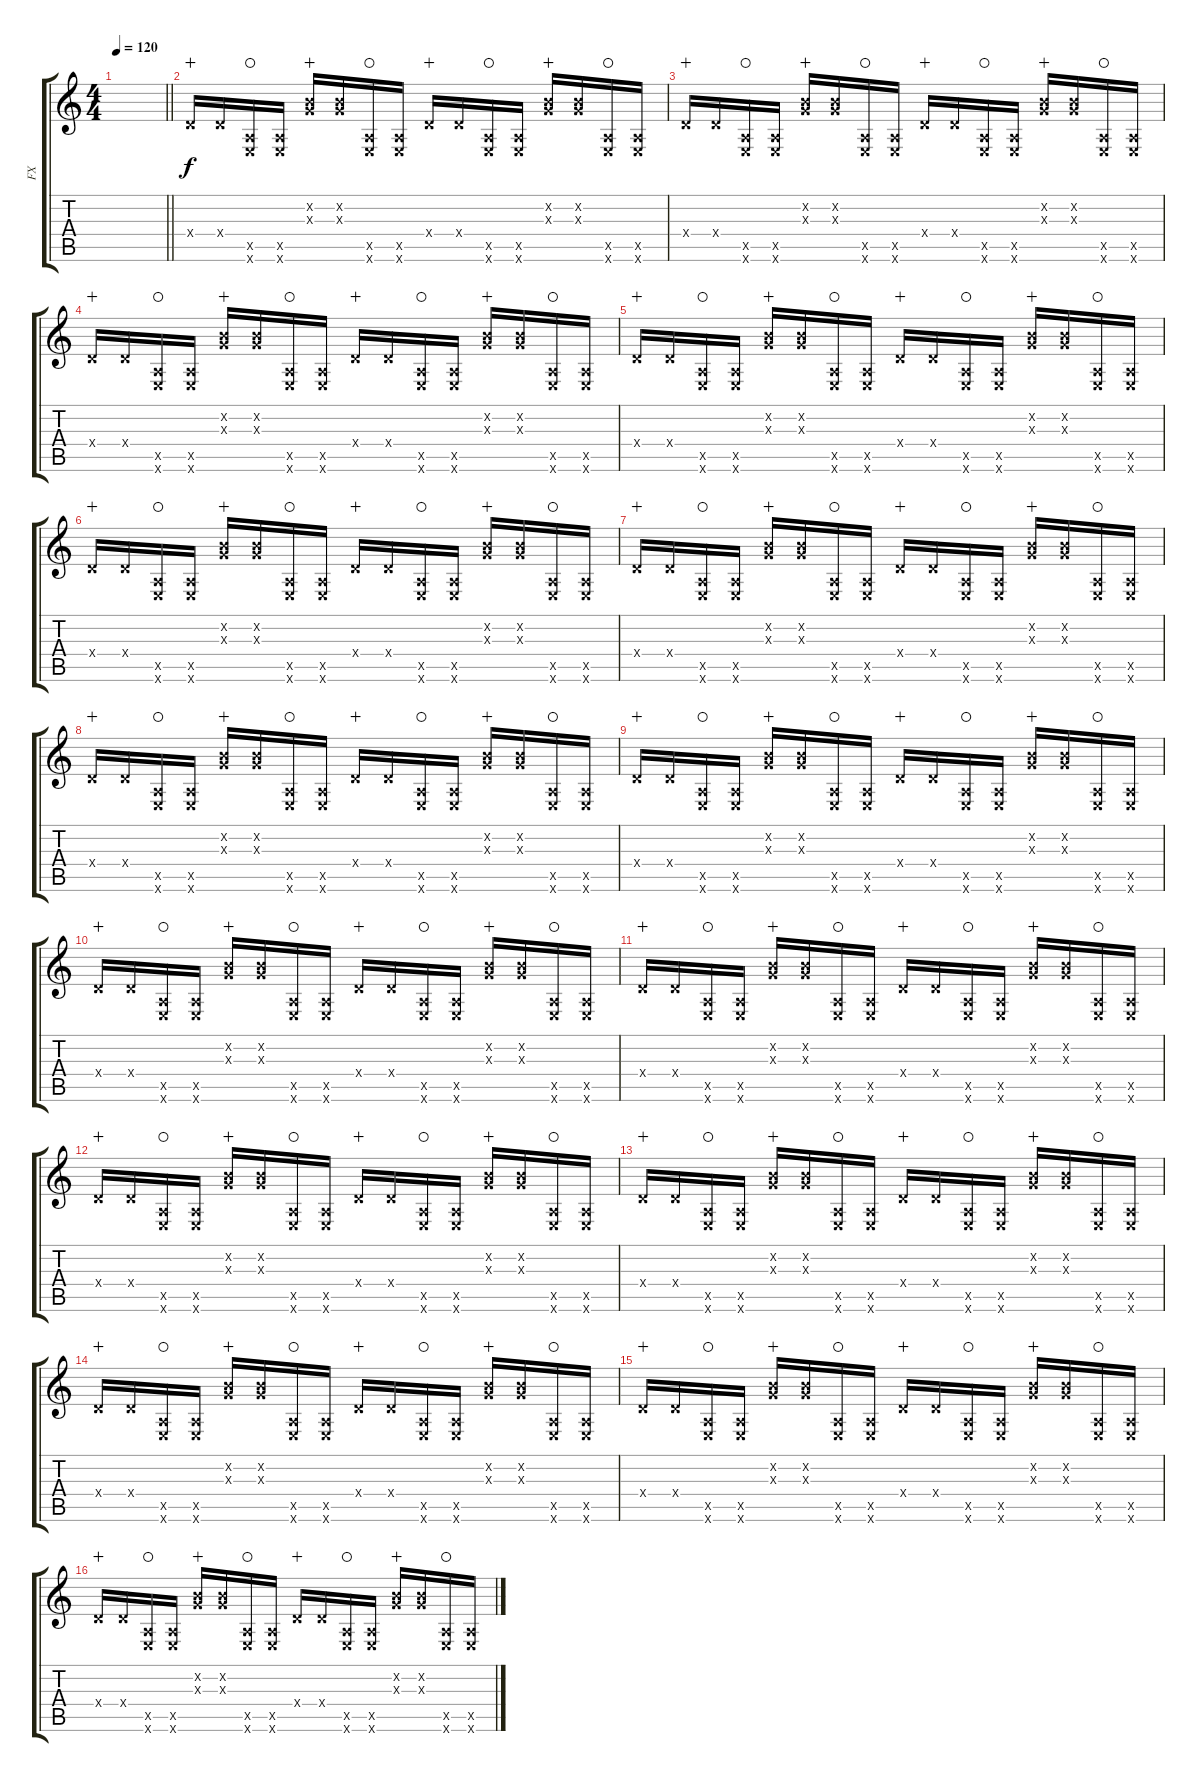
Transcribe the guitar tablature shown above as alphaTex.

\track ("FX" "FX") {instrument distortionguitar}
\staff {score tabs}
\tuning (E4 B3 G3 D3 A2 E2) {hide}
\ts (4 4)
\tempo 120
\clef g2
\barLineRight lightlight
\ks c
|
0.4{x}.16{wahc} 0.4{x}.16 (0.5{x} 0.6{x}).16{waho} (0.5{x} 0.6{x}).16 (0.2{x} 0.3{x}).16{wahc} (0.2{x} 0.3{x}).16 (0.5{x} 0.6{x}).16{waho} (0.5{x} 0.6{x}).16 0.4{x}.16{wahc} 0.4{x}.16 (0.5{x} 0.6{x}).16{waho} (0.5{x} 0.6{x}).16 (0.2{x} 0.3{x}).16{wahc} (0.2{x} 0.3{x}).16 (0.5{x} 0.6{x}).16{waho} (0.5{x} 0.6{x}).16 |
0.4{x}.16{wahc} 0.4{x}.16 (0.5{x} 0.6{x}).16{waho} (0.5{x} 0.6{x}).16 (0.2{x} 0.3{x}).16{wahc} (0.2{x} 0.3{x}).16 (0.5{x} 0.6{x}).16{waho} (0.5{x} 0.6{x}).16 0.4{x}.16{wahc} 0.4{x}.16 (0.5{x} 0.6{x}).16{waho} (0.5{x} 0.6{x}).16 (0.2{x} 0.3{x}).16{wahc} (0.2{x} 0.3{x}).16 (0.5{x} 0.6{x}).16{waho} (0.5{x} 0.6{x}).16 |
0.4{x}.16{wahc} 0.4{x}.16 (0.5{x} 0.6{x}).16{waho} (0.5{x} 0.6{x}).16 (0.2{x} 0.3{x}).16{wahc} (0.2{x} 0.3{x}).16 (0.5{x} 0.6{x}).16{waho} (0.5{x} 0.6{x}).16 0.4{x}.16{wahc} 0.4{x}.16 (0.5{x} 0.6{x}).16{waho} (0.5{x} 0.6{x}).16 (0.2{x} 0.3{x}).16{wahc} (0.2{x} 0.3{x}).16 (0.5{x} 0.6{x}).16{waho} (0.5{x} 0.6{x}).16 |
0.4{x}.16{wahc} 0.4{x}.16 (0.5{x} 0.6{x}).16{waho} (0.5{x} 0.6{x}).16 (0.2{x} 0.3{x}).16{wahc} (0.2{x} 0.3{x}).16 (0.5{x} 0.6{x}).16{waho} (0.5{x} 0.6{x}).16 0.4{x}.16{wahc} 0.4{x}.16 (0.5{x} 0.6{x}).16{waho} (0.5{x} 0.6{x}).16 (0.2{x} 0.3{x}).16{wahc} (0.2{x} 0.3{x}).16 (0.5{x} 0.6{x}).16{waho} (0.5{x} 0.6{x}).16 |
0.4{x}.16{wahc} 0.4{x}.16 (0.5{x} 0.6{x}).16{waho} (0.5{x} 0.6{x}).16 (0.2{x} 0.3{x}).16{wahc} (0.2{x} 0.3{x}).16 (0.5{x} 0.6{x}).16{waho} (0.5{x} 0.6{x}).16 0.4{x}.16{wahc} 0.4{x}.16 (0.5{x} 0.6{x}).16{waho} (0.5{x} 0.6{x}).16 (0.2{x} 0.3{x}).16{wahc} (0.2{x} 0.3{x}).16 (0.5{x} 0.6{x}).16{waho} (0.5{x} 0.6{x}).16 |
0.4{x}.16{wahc} 0.4{x}.16 (0.5{x} 0.6{x}).16{waho} (0.5{x} 0.6{x}).16 (0.2{x} 0.3{x}).16{wahc} (0.2{x} 0.3{x}).16 (0.5{x} 0.6{x}).16{waho} (0.5{x} 0.6{x}).16 0.4{x}.16{wahc} 0.4{x}.16 (0.5{x} 0.6{x}).16{waho} (0.5{x} 0.6{x}).16 (0.2{x} 0.3{x}).16{wahc} (0.2{x} 0.3{x}).16 (0.5{x} 0.6{x}).16{waho} (0.5{x} 0.6{x}).16 |
0.4{x}.16{wahc} 0.4{x}.16 (0.5{x} 0.6{x}).16{waho} (0.5{x} 0.6{x}).16 (0.2{x} 0.3{x}).16{wahc} (0.2{x} 0.3{x}).16 (0.5{x} 0.6{x}).16{waho} (0.5{x} 0.6{x}).16 0.4{x}.16{wahc} 0.4{x}.16 (0.5{x} 0.6{x}).16{waho} (0.5{x} 0.6{x}).16 (0.2{x} 0.3{x}).16{wahc} (0.2{x} 0.3{x}).16 (0.5{x} 0.6{x}).16{waho} (0.5{x} 0.6{x}).16 |
0.4{x}.16{wahc} 0.4{x}.16 (0.5{x} 0.6{x}).16{waho} (0.5{x} 0.6{x}).16 (0.2{x} 0.3{x}).16{wahc} (0.2{x} 0.3{x}).16 (0.5{x} 0.6{x}).16{waho} (0.5{x} 0.6{x}).16 0.4{x}.16{wahc} 0.4{x}.16 (0.5{x} 0.6{x}).16{waho} (0.5{x} 0.6{x}).16 (0.2{x} 0.3{x}).16{wahc} (0.2{x} 0.3{x}).16 (0.5{x} 0.6{x}).16{waho} (0.5{x} 0.6{x}).16 |
0.4{x}.16{wahc} 0.4{x}.16 (0.5{x} 0.6{x}).16{waho} (0.5{x} 0.6{x}).16 (0.2{x} 0.3{x}).16{wahc} (0.2{x} 0.3{x}).16 (0.5{x} 0.6{x}).16{waho} (0.5{x} 0.6{x}).16 0.4{x}.16{wahc} 0.4{x}.16 (0.5{x} 0.6{x}).16{waho} (0.5{x} 0.6{x}).16 (0.2{x} 0.3{x}).16{wahc} (0.2{x} 0.3{x}).16 (0.5{x} 0.6{x}).16{waho} (0.5{x} 0.6{x}).16 |
0.4{x}.16{wahc} 0.4{x}.16 (0.5{x} 0.6{x}).16{waho} (0.5{x} 0.6{x}).16 (0.2{x} 0.3{x}).16{wahc} (0.2{x} 0.3{x}).16 (0.5{x} 0.6{x}).16{waho} (0.5{x} 0.6{x}).16 0.4{x}.16{wahc} 0.4{x}.16 (0.5{x} 0.6{x}).16{waho} (0.5{x} 0.6{x}).16 (0.2{x} 0.3{x}).16{wahc} (0.2{x} 0.3{x}).16 (0.5{x} 0.6{x}).16{waho} (0.5{x} 0.6{x}).16 |
0.4{x}.16{wahc} 0.4{x}.16 (0.5{x} 0.6{x}).16{waho} (0.5{x} 0.6{x}).16 (0.2{x} 0.3{x}).16{wahc} (0.2{x} 0.3{x}).16 (0.5{x} 0.6{x}).16{waho} (0.5{x} 0.6{x}).16 0.4{x}.16{wahc} 0.4{x}.16 (0.5{x} 0.6{x}).16{waho} (0.5{x} 0.6{x}).16 (0.2{x} 0.3{x}).16{wahc} (0.2{x} 0.3{x}).16 (0.5{x} 0.6{x}).16{waho} (0.5{x} 0.6{x}).16 |
0.4{x}.16{wahc} 0.4{x}.16 (0.5{x} 0.6{x}).16{waho} (0.5{x} 0.6{x}).16 (0.2{x} 0.3{x}).16{wahc} (0.2{x} 0.3{x}).16 (0.5{x} 0.6{x}).16{waho} (0.5{x} 0.6{x}).16 0.4{x}.16{wahc} 0.4{x}.16 (0.5{x} 0.6{x}).16{waho} (0.5{x} 0.6{x}).16 (0.2{x} 0.3{x}).16{wahc} (0.2{x} 0.3{x}).16 (0.5{x} 0.6{x}).16{waho} (0.5{x} 0.6{x}).16 |
0.4{x}.16{wahc} 0.4{x}.16 (0.5{x} 0.6{x}).16{waho} (0.5{x} 0.6{x}).16 (0.2{x} 0.3{x}).16{wahc} (0.2{x} 0.3{x}).16 (0.5{x} 0.6{x}).16{waho} (0.5{x} 0.6{x}).16 0.4{x}.16{wahc} 0.4{x}.16 (0.5{x} 0.6{x}).16{waho} (0.5{x} 0.6{x}).16 (0.2{x} 0.3{x}).16{wahc} (0.2{x} 0.3{x}).16 (0.5{x} 0.6{x}).16{waho} (0.5{x} 0.6{x}).16 |
0.4{x}.16{wahc} 0.4{x}.16 (0.5{x} 0.6{x}).16{waho} (0.5{x} 0.6{x}).16 (0.2{x} 0.3{x}).16{wahc} (0.2{x} 0.3{x}).16 (0.5{x} 0.6{x}).16{waho} (0.5{x} 0.6{x}).16 0.4{x}.16{wahc} 0.4{x}.16 (0.5{x} 0.6{x}).16{waho} (0.5{x} 0.6{x}).16 (0.2{x} 0.3{x}).16{wahc} (0.2{x} 0.3{x}).16 (0.5{x} 0.6{x}).16{waho} (0.5{x} 0.6{x}).16 |
0.4{x}.16{wahc} 0.4{x}.16 (0.5{x} 0.6{x}).16{waho} (0.5{x} 0.6{x}).16 (0.2{x} 0.3{x}).16{wahc} (0.2{x} 0.3{x}).16 (0.5{x} 0.6{x}).16{waho} (0.5{x} 0.6{x}).16 0.4{x}.16{wahc} 0.4{x}.16 (0.5{x} 0.6{x}).16{waho} (0.5{x} 0.6{x}).16 (0.2{x} 0.3{x}).16{wahc} (0.2{x} 0.3{x}).16 (0.5{x} 0.6{x}).16{waho} (0.5{x} 0.6{x}).16
